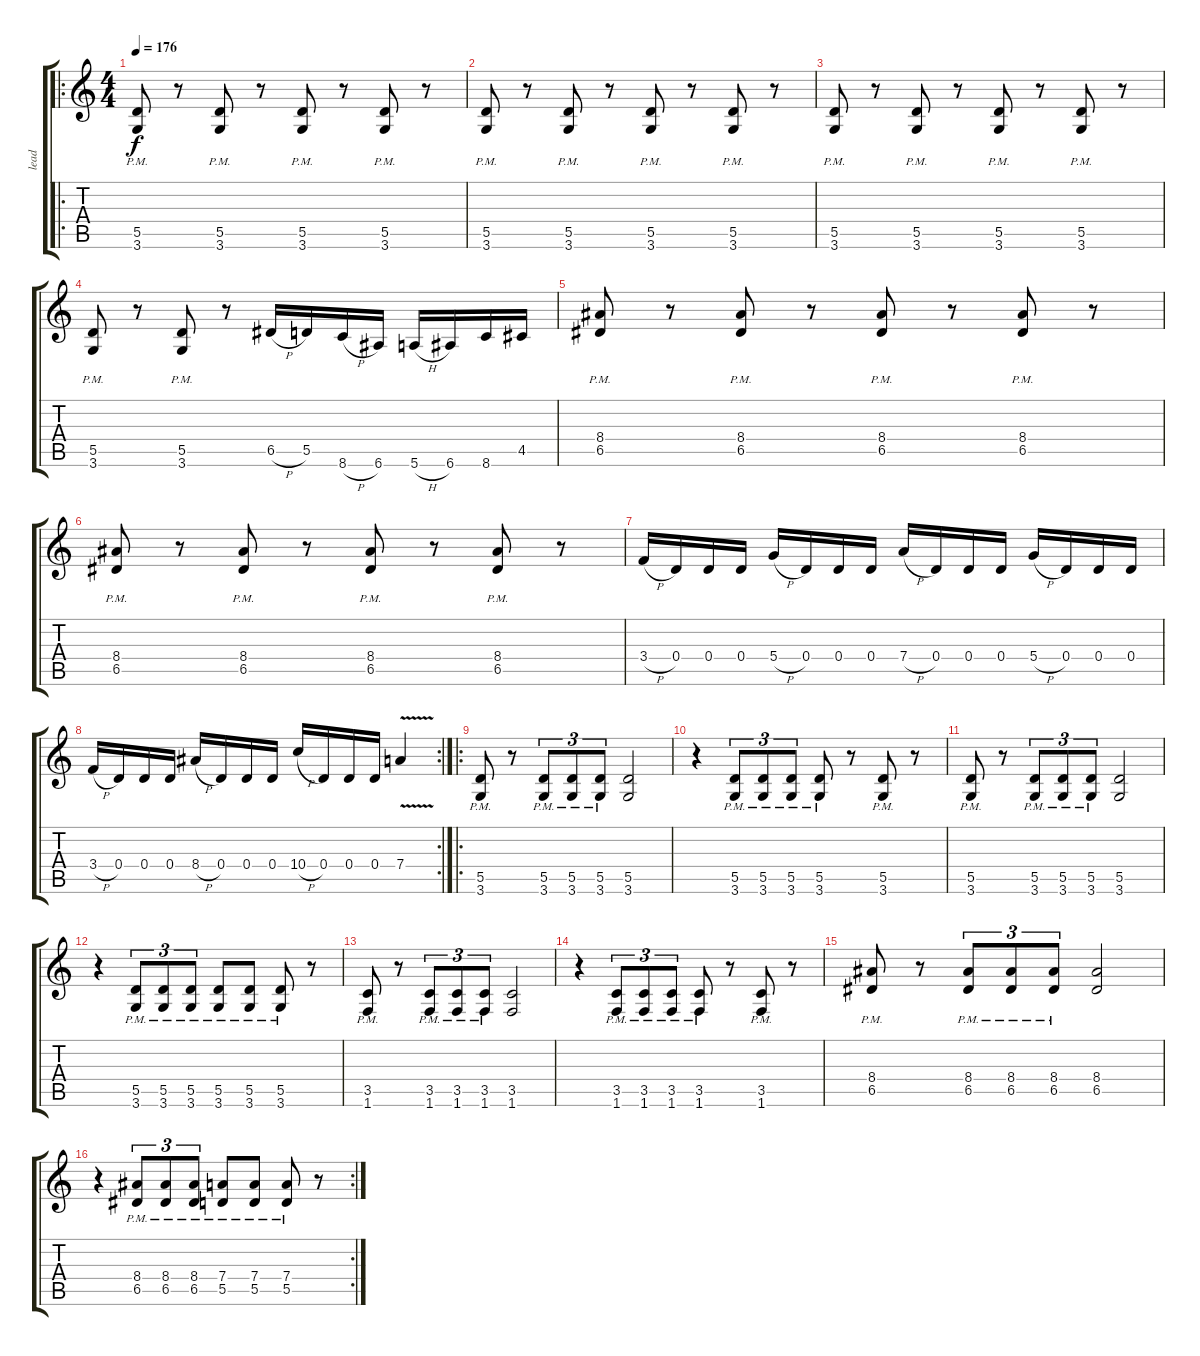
\track ("lead" "lead") {instrument electricguitarclean}
\staff {score tabs}
\tuning (E4 B3 G3 D3 A2 E2) {hide}
\ro
\ts (4 4)
\tempo 176
\clef g2
\ks c
(5.5{pm} 3.6{pm}).8{dy f instrument electricguitarclean} r.8 (5.5{pm} 3.6{pm}).8 r.8 (5.5{pm} 3.6{pm}).8 r.8 (5.5{pm} 3.6{pm}).8 r.8 |
(5.5{pm} 3.6{pm}).8 r.8 (5.5{pm} 3.6{pm}).8 r.8 (5.5{pm} 3.6{pm}).8 r.8 (5.5{pm} 3.6{pm}).8 r.8 |
(5.5{pm} 3.6{pm}).8 r.8 (5.5{pm} 3.6{pm}).8 r.8 (5.5{pm} 3.6{pm}).8 r.8 (5.5{pm} 3.6{pm}).8 r.8 |
(5.5{pm} 3.6{pm}).8 r.8 (5.5{pm} 3.6{pm}).8 r.8 6.5{h}.16 5.5.16 8.6{h}.16 6.6.16 5.6{h}.16 6.6.16 8.6.16 4.5.16 |
(8.4{pm} 6.5{pm}).8 r.8 (8.4{pm} 6.5{pm}).8 r.8 (8.4{pm} 6.5{pm}).8 r.8 (8.4{pm} 6.5{pm}).8 r.8 |
(8.4{pm} 6.5{pm}).8 r.8 (8.4{pm} 6.5{pm}).8 r.8 (8.4{pm} 6.5{pm}).8 r.8 (8.4{pm} 6.5{pm}).8 r.8 |
3.4{h}.16 0.4.16 0.4.16 0.4.16 5.4{h}.16 0.4.16 0.4.16 0.4.16 7.4{h}.16 0.4.16 0.4.16 0.4.16 5.4{h}.16 0.4.16 0.4.16 0.4.16 |
\rc 2
3.4{h}.16 0.4.16 0.4.16 0.4.16 8.4{h}.16 0.4.16 0.4.16 0.4.16 10.4{h}.16 0.4.16 0.4.16 0.4.16 7.4{v}.4 |
\ro
(5.5{pm} 3.6{pm}).8 r.8 (5.5{pm} 3.6{pm}).8{tu (3 2)} (5.5{pm} 3.6{pm}).8{tu (3 2)} (5.5{pm} 3.6{pm}).8{tu (3 2)} (5.5 3.6).2 |
r.4 (5.5{pm} 3.6{pm}).8{tu (3 2)} (5.5{pm} 3.6{pm}).8{tu (3 2)} (5.5{pm} 3.6{pm}).8{tu (3 2)} (5.5{pm} 3.6{pm}).8 r.8 (5.5{pm} 3.6{pm}).8 r.8 |
(5.5{pm} 3.6{pm}).8 r.8 (5.5{pm} 3.6{pm}).8{tu (3 2)} (5.5{pm} 3.6{pm}).8{tu (3 2)} (5.5{pm} 3.6{pm}).8{tu (3 2)} (5.5 3.6).2 |
r.4 (5.5{pm} 3.6{pm}).8{tu (3 2)} (5.5{pm} 3.6{pm}).8{tu (3 2)} (5.5{pm} 3.6{pm}).8{tu (3 2)} (5.5{pm} 3.6{pm}).8 (5.5{pm} 3.6{pm}).8 (5.5{pm} 3.6{pm}).8 r.8 |
(3.5{pm} 1.6{pm}).8 r.8 (3.5{pm} 1.6{pm}).8{tu (3 2)} (3.5{pm} 1.6{pm}).8{tu (3 2)} (3.5{pm} 1.6{pm}).8{tu (3 2)} (3.5 1.6).2 |
r.4 (3.5{pm} 1.6{pm}).8{tu (3 2)} (3.5{pm} 1.6{pm}).8{tu (3 2)} (3.5{pm} 1.6{pm}).8{tu (3 2)} (3.5{pm} 1.6{pm}).8 r.8 (3.5{pm} 1.6{pm}).8 r.8 |
(8.4{pm} 6.5{pm}).8 r.8 (8.4{pm} 6.5{pm}).8{tu (3 2)} (8.4{pm} 6.5{pm}).8{tu (3 2)} (8.4{pm} 6.5{pm}).8{tu (3 2)} (8.4 6.5).2 |
\rc 2
r.4 (8.4{pm} 6.5{pm}).8{tu (3 2)} (8.4{pm} 6.5{pm}).8{tu (3 2)} (8.4{pm} 6.5{pm}).8{tu (3 2)} (7.4{pm} 5.5{pm}).8 (7.4{pm} 5.5{pm}).8 (7.4{pm} 5.5{pm}).8 r.8
